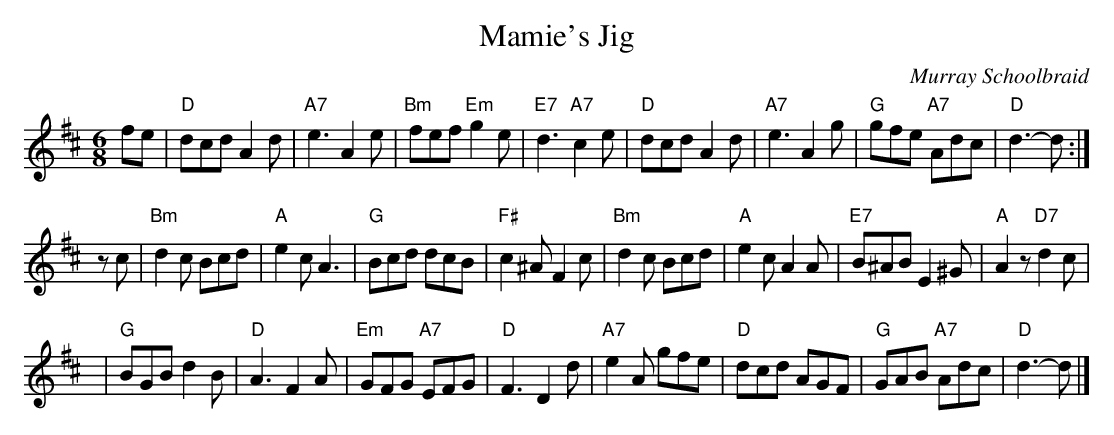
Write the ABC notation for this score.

X:1
T: Mamie's Jig
C: Murray Schoolbraid
M: 6/8
L: 1/8
K: D
fe \
| "D"dcd A2d | "A7"e3 A2e | "Bm"fef "Em"g2e | "E7"d3 "A7"c2e \
| "D"dcd A2d | "A7"e3 A2g |  "G"gfe "A7"Adc | "D"d3- d :|
zc \
| "Bm"d2c Bcd | "A"e2c A3 | "G"Bcd dcB | "F#"c2^A F2c \
| "Bm"d2c Bcd | "A"e2c A2A | "E7"B^AB E2^G | "A"A2z "D7"d2c |
y3 \
| "G"BGB d2B | "D"A3 F2A | "Em"GFG "A7"EFG | "D"F3 D2d \
| "A7"e2A gfe | "D"dcd AGF | "G"GAB "A7"Adc | "D"d3- d |]
